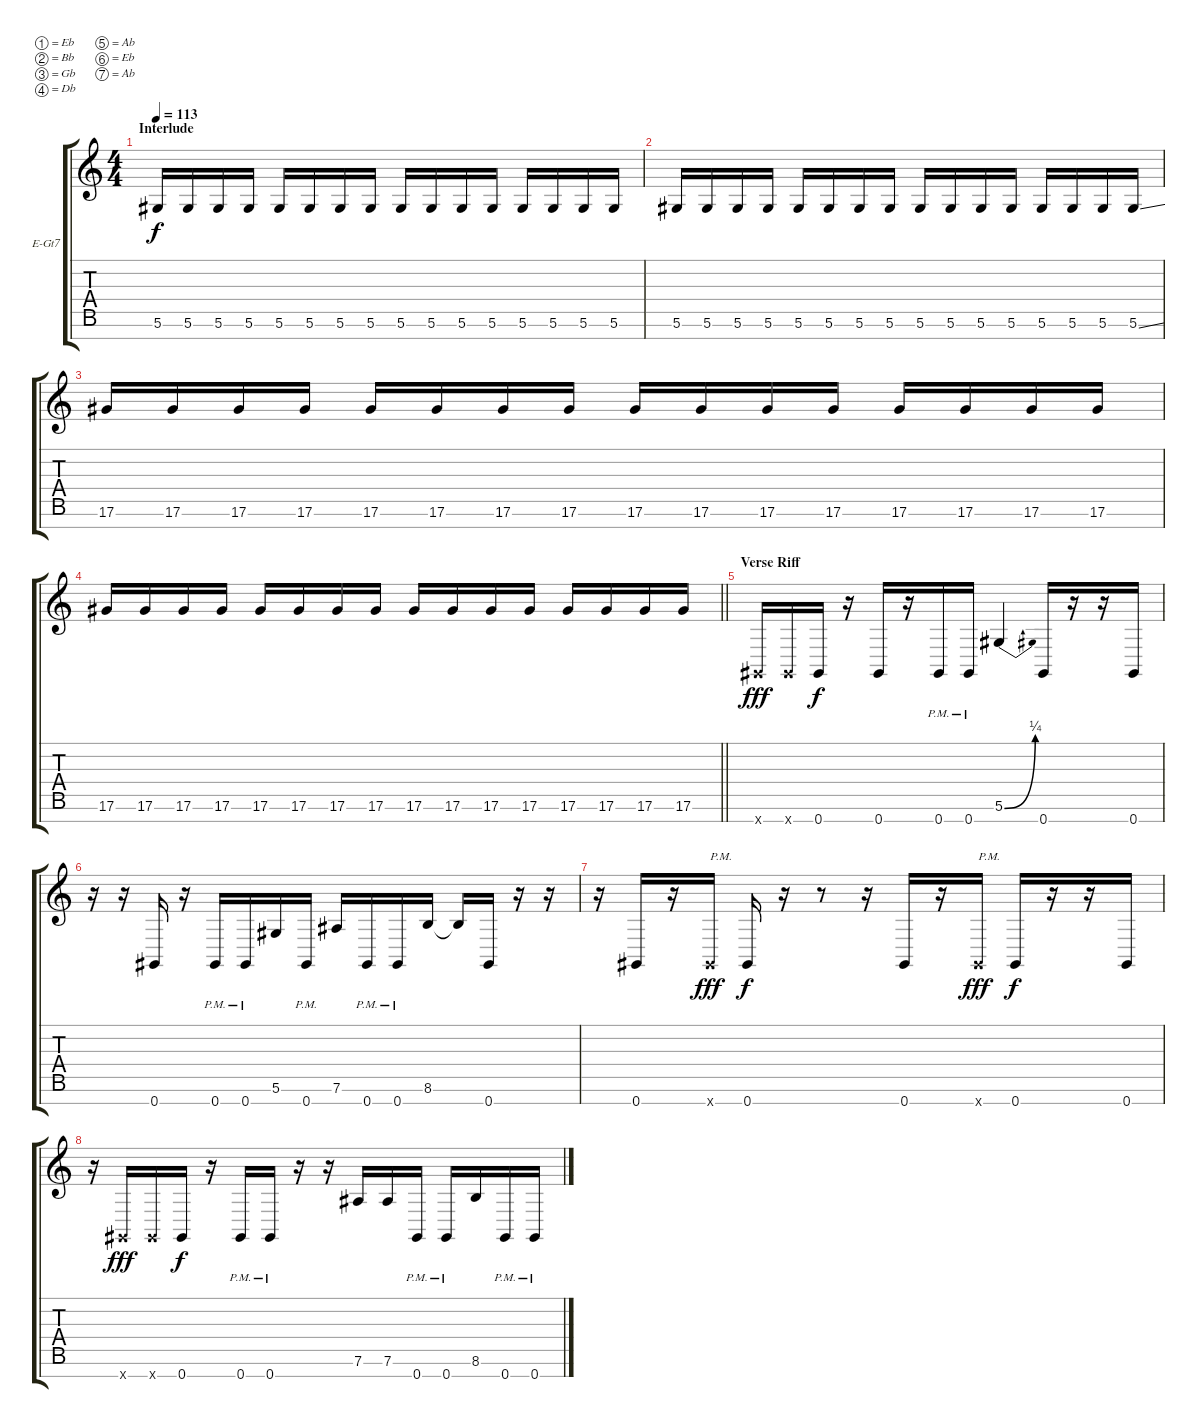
\bracketExtendMode groupsimilarinstruments
\firstSystemTrackNameOrientation horizontal
\otherSystemsTrackNameOrientation horizontal
\track ("Track 1" "E-Gt7") {instrument distortionguitar}
\staff {score tabs}
\tuning (Eb4 Bb3 Gb3 Db3 Ab2 Eb2 Ab1)
\ts (4 4)
\section ("" "Interlude")
\tempo 113
\clef g2
\ks c
5.6.16{dy f} 5.6.16 5.6.16 5.6.16 5.6.16 5.6.16 5.6.16 5.6.16 5.6.16 5.6.16 5.6.16 5.6.16 5.6.16 5.6.16 5.6.16 5.6.16 |
5.6.16 5.6.16 5.6.16 5.6.16 5.6.16 5.6.16 5.6.16 5.6.16 5.6.16 5.6.16 5.6.16 5.6.16 5.6.16 5.6.16 5.6.16 5.6{ss}.16 |
17.6.16 17.6.16 17.6.16 17.6.16 17.6.16 17.6.16 17.6.16 17.6.16 17.6.16 17.6.16 17.6.16 17.6.16 17.6.16 17.6.16 17.6.16 17.6.16 |
\barLineRight lightlight
17.6.16 17.6.16 17.6.16 17.6.16 17.6.16 17.6.16 17.6.16 17.6.16 17.6.16 17.6.16 17.6.16 17.6.16 17.6.16 17.6.16 17.6.16 17.6.16 |
\section ("" "Verse Riff")
0.7{x}.16{dy fff} 0.7{x}.16 0.7.16{dy f} r.16 0.7.16 r.16 0.7{pm}.16 0.7{pm}.16 5.6{be (bend 0 0 60 1)}.4 0.7.16 r.16 r.16 0.7.16 |
r.16 r.16 0.7.16 r.16 0.7{pm}.16 0.7{pm}.16 5.6.16 0.7{pm}.16 7.6.16 0.7{pm}.16 0.7{pm}.16 8.6.16 8.6{t}.16 0.7.16 r.16 r.16 |
r.16 0.7.16 r.16 0.7{x}.16{txt "P.M." dy fff} 0.7.16{dy f} r.16 r.8 r.16 0.7.16 r.16 0.7{x}.16{txt "P.M." dy fff} 0.7.16{dy f} r.16 r.16 0.7.16 |
r.16 0.7{x}.16{dy fff} 0.7{x}.16 0.7.16{dy f} r.16 0.7{pm}.16 0.7{pm}.16 r.16 r.16 7.6.16 7.6.16 0.7{pm}.16 0.7{pm}.16 8.6.16 0.7{pm}.16 0.7{pm}.16
